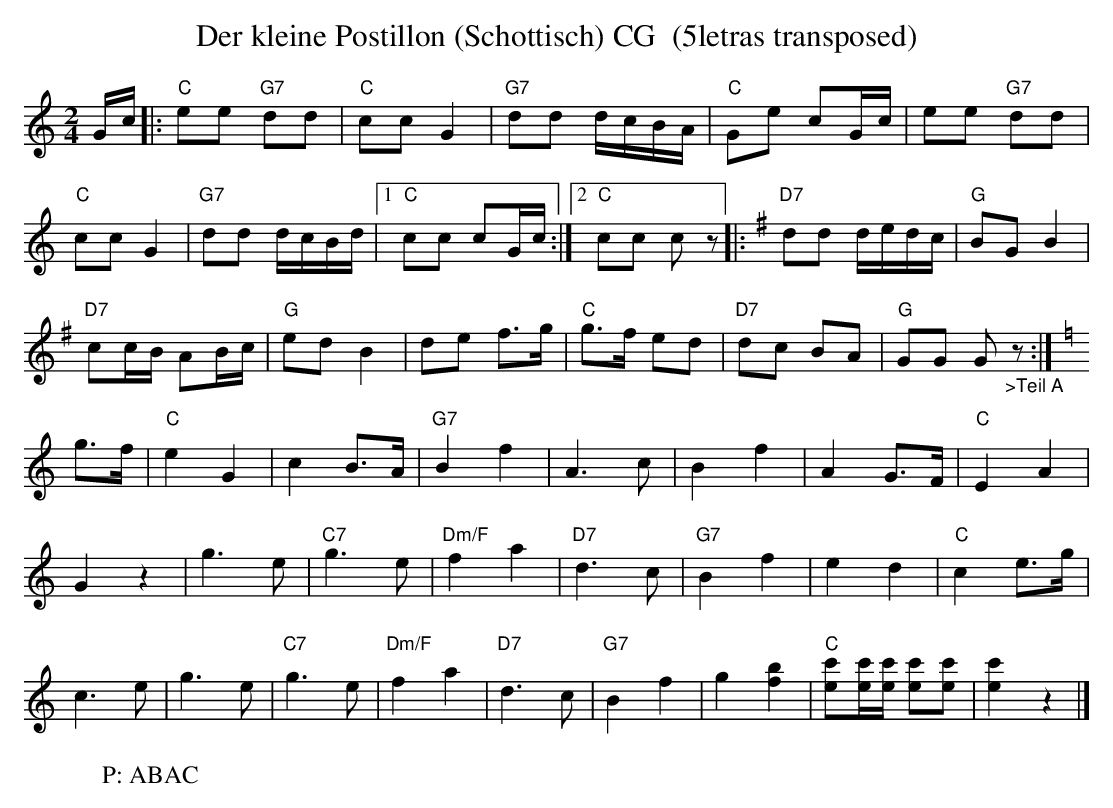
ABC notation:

X:1
T:Der kleine Postillon (Schottisch) CG  (5letras transposed)
M:2/4
L:1/8
K:C transpose=3 %%MIDI gchordon
G/2c/2 |: "C"ee "G7"dd | "C"cc G2 | "G7"dd d/2c/2B/2A/2 | "C"Ge cG/2c/2 | ee "G7"dd |
"C"ccG2 | "G7"dd d/2c/2B/2d/2 |1 "C"cc cG/2c/2 :|2 "C"cc cz |: [K:G] "D7"dd d/2e/2d/2c/2 | "G"BGB2 |
"D7"cc/2B/2 AB/2c/2 | "G"edB2 | de f>g | "C"g>f ed | "D7"dc BA | "G"GG G"_>Teil A"z :| [K:C]
g>f | "C"e2G2 | c2B>A | "G7"B2f2 | A3c | B2f2 | A2G>F | "C"E2A2 |
G2z2 | g3e | "C7"g3e | "Dm/F"f2a2 | "D7"d3c | "G7"B2f2 | e2d2 | "C"c2e>g |
c3e | g3e | "C7"g3e | "Dm/F"f2a2 | "D7"d3c | "G7"B2f2 | g2[fb]2 | "C"[ec'][e/2c'/2][e/2c'/2] [ec'][ec'] | [e2c'2] z2 |]
W:P: ABAC
